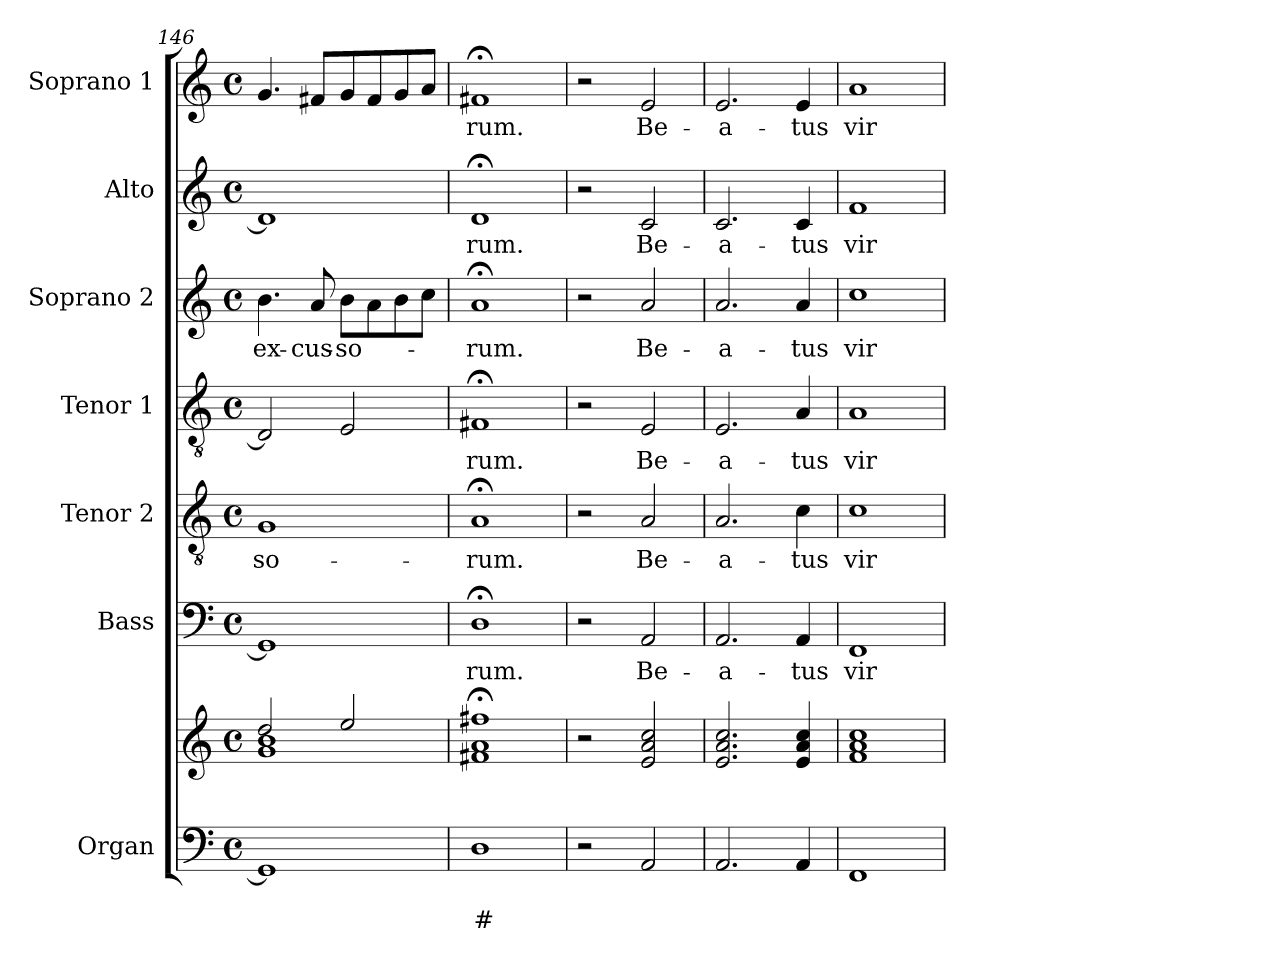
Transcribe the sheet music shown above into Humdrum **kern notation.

**kern	**text	**text	**kern	**kern	**text	**kern	**text	**kern	**text	**kern	**text	**kern	**text	**kern	**text
*part7	*part7	*part7	*part7	*part6	*part6	*part5	*part5	*part4	*part4	*part3	*part3	*part2	*part2	*part1	*part1
*staff8	*staff8	*staff8	*staff7	*staff6	*staff6	*staff5	*staff5	*staff4	*staff4	*staff3	*staff3	*staff2	*staff2	*staff1	*staff1
*I"Organ	*	*	*	*I"Bass	*	*I"Tenor 2	*	*I"Tenor 1	*	*I"Soprano 2	*	*I"Alto	*	*I"Soprano 1	*
*I'Org.	*	*	*	*I'B	*	*I'T 2	*	*I'T 1	*	*I'S 2	*	*I'A	*	*I'S 1	*
!!LO:PB:g=z
*clefF4	*	*	*clefG2	*clefF4	*	*clefGv2	*	*clefGv2	*	*clefG2	*	*clefG2	*	*clefG2	*
*k[]	*	*	*k[]	*k[]	*	*k[]	*	*k[]	*	*k[]	*	*k[]	*	*k[]	*
*C:	*	*	*C:	*C:	*	*C:	*	*C:	*	*C:	*	*C:	*	*C:	*
*M4/4	*	*	*M4/4	*M4/4	*	*M4/4	*	*M4/4	*	*M4/4	*	*M4/4	*	*M4/4	*
*met(c)	*	*	*met(c)	*met(c)	*	*met(c)	*	*met(c)	*	*met(c)	*	*met(c)	*	*met(c)	*
=146	=146	=146	=146	=146	=146	=146	=146	=146	=146	=146	=146	=146	=146	=146	=146
*	*	*	*^	*	*	*	*	*	*	*	*	*	*	*	*
!	!	!	!	!	!	!	!	!LO:LY:b	!	!	!	!LO:LY:b	!	!	!	!
1GG]	.	.	2dd!/	1g! 1b!	1GG]	.	1G	-so-	2D/]	.	4.b\	ex-	1d]	.	4.g/	.
!	!	!	!	!	!	!	!	!	!	!	!	!LO:LY:b	!	!	!	!
.	.	.	.	.	.	.	.	.	.	.	8a/	-cus-	.	.	8f#X/L	.
!	!	!	!	!	!	!	!	!	!	!	!	!LO:LY:b	!	!	!	!
.	.	.	2ee!/	.	.	.	.	.	2E/	.	8b\L	-so-	.	.	8g/	.
.	.	.	.	.	.	.	.	.	.	.	8a\	.	.	.	8f#/	.
.	.	.	.	.	.	.	.	.	.	.	8b\	.	.	.	8g/	.
.	.	.	.	.	.	.	.	.	.	.	8cc\J	.	.	.	8a/J	.
*	*	*	*v	*v	*	*	*	*	*	*	*	*	*	*	*	*
=147	=147	=147	=147	=147	=147	=147	=147	=147	=147	=147	=147	=147	=147	=147	=147
!	!	!LO:LY:b	!	!	!LO:LY:b	!	!LO:LY:b	!	!LO:LY:b	!	!LO:LY:b	!	!LO:LY:b	!	!LO:LY:b
1D	.	#	1f#X!;< 1a!;< 1ff#X!;<	1D;<	-rum.	1A;<	-rum.	1F#X;<	-rum.	1a;<	-rum.	1d;<	-rum.	1f#X;<	-rum.
=148	=148	=148	=148	=148	=148	=148	=148	=148	=148	=148	=148	=148	=148	=148	=148
2r	.	.	2r	2r	.	2r	.	2r	.	2r	.	2r	.	2r	.
!	!	!	!	!	!LO:LY:b	!	!LO:LY:b	!	!LO:LY:b	!	!LO:LY:b	!	!LO:LY:b	!	!LO:LY:b
2AA/	.	.	2e!/ 2a!/ 2cc!/	2AA/	Be-	2A/	Be-	2E/	Be-	2a/	Be-	2c/	Be-	2e/	Be-
=149	=149	=149	=149	=149	=149	=149	=149	=149	=149	=149	=149	=149	=149	=149	=149
!	!	!	!	!	!LO:LY:b	!	!LO:LY:b	!	!LO:LY:b	!	!LO:LY:b	!	!LO:LY:b	!	!LO:LY:b
2.AA/	.	.	2.e!/ 2.a!/ 2.cc!/	2.AA/	-a-	2.A/	-a-	2.E/	-a-	2.a/	-a-	2.c/	-a-	2.e/	-a-
!	!	!	!	!	!LO:LY:b	!	!LO:LY:b	!	!LO:LY:b	!	!LO:LY:b	!	!LO:LY:b	!	!LO:LY:b
4AA/	.	.	4e!/ 4a!/ 4cc!/	4AA/	-tus	4c\	-tus	4A/	-tus	4a/	-tus	4c/	-tus	4e/	-tus
=150	=150	=150	=150	=150	=150	=150	=150	=150	=150	=150	=150	=150	=150	=150	=150
!	!	!	!	!	!LO:LY:b	!	!LO:LY:b	!	!LO:LY:b	!	!LO:LY:b	!	!LO:LY:b	!	!LO:LY:b
1FF	.	.	1f! 1a! 1cc!	1FF	vir	1c	vir	1A	vir	1cc	vir	1f	vir	1a	vir
=	=	=	=	=	=	=	=	=	=	=	=	=	=	=	=
*-	*-	*-	*-	*-	*-	*-	*-	*-	*-	*-	*-	*-	*-	*-	*-
